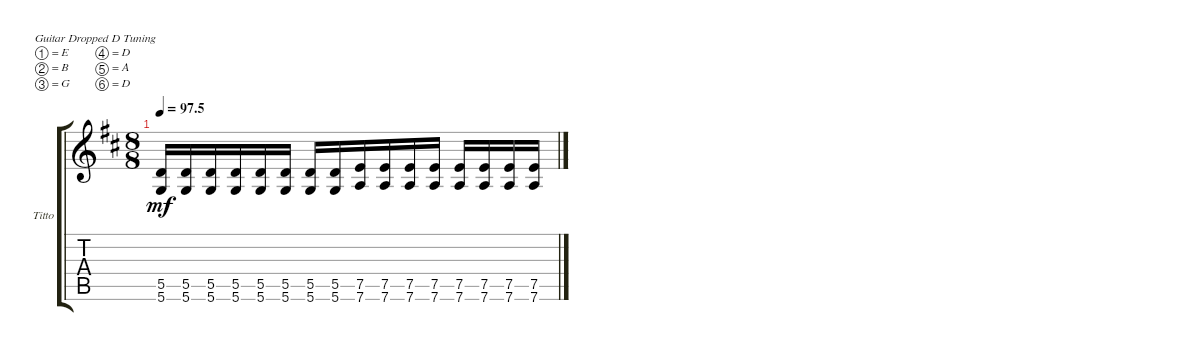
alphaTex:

\defaultSystemsLayout 4
\bracketExtendMode groupsimilarinstruments
\firstSystemTrackNameOrientation horizontal
\otherSystemsTrackNameOrientation horizontal
\track ("Guitar 2" "Titto") {instrument overdrivenguitar}
\staff {score tabs}
\tuning (E4 B3 G3 D3 A2 D2)
\ts (8 8)
\tempo
97.5
\accidentals auto
\clef g2
\ottava regular
\simile none
\ks d
(5.6 5.5).16{dy mf} (5.6 5.5).16 (5.6 5.5).16 (5.6 5.5).16 (5.6 5.5).16 (5.6 5.5).16 (5.6 5.5).16 (5.6 5.5).16 (7.6 7.5).16 (7.6 7.5).16 (7.6 7.5).16 (7.6 7.5).16 (7.6 7.5).16 (7.6 7.5).16 (7.6 7.5).16 (7.6 7.5).16
